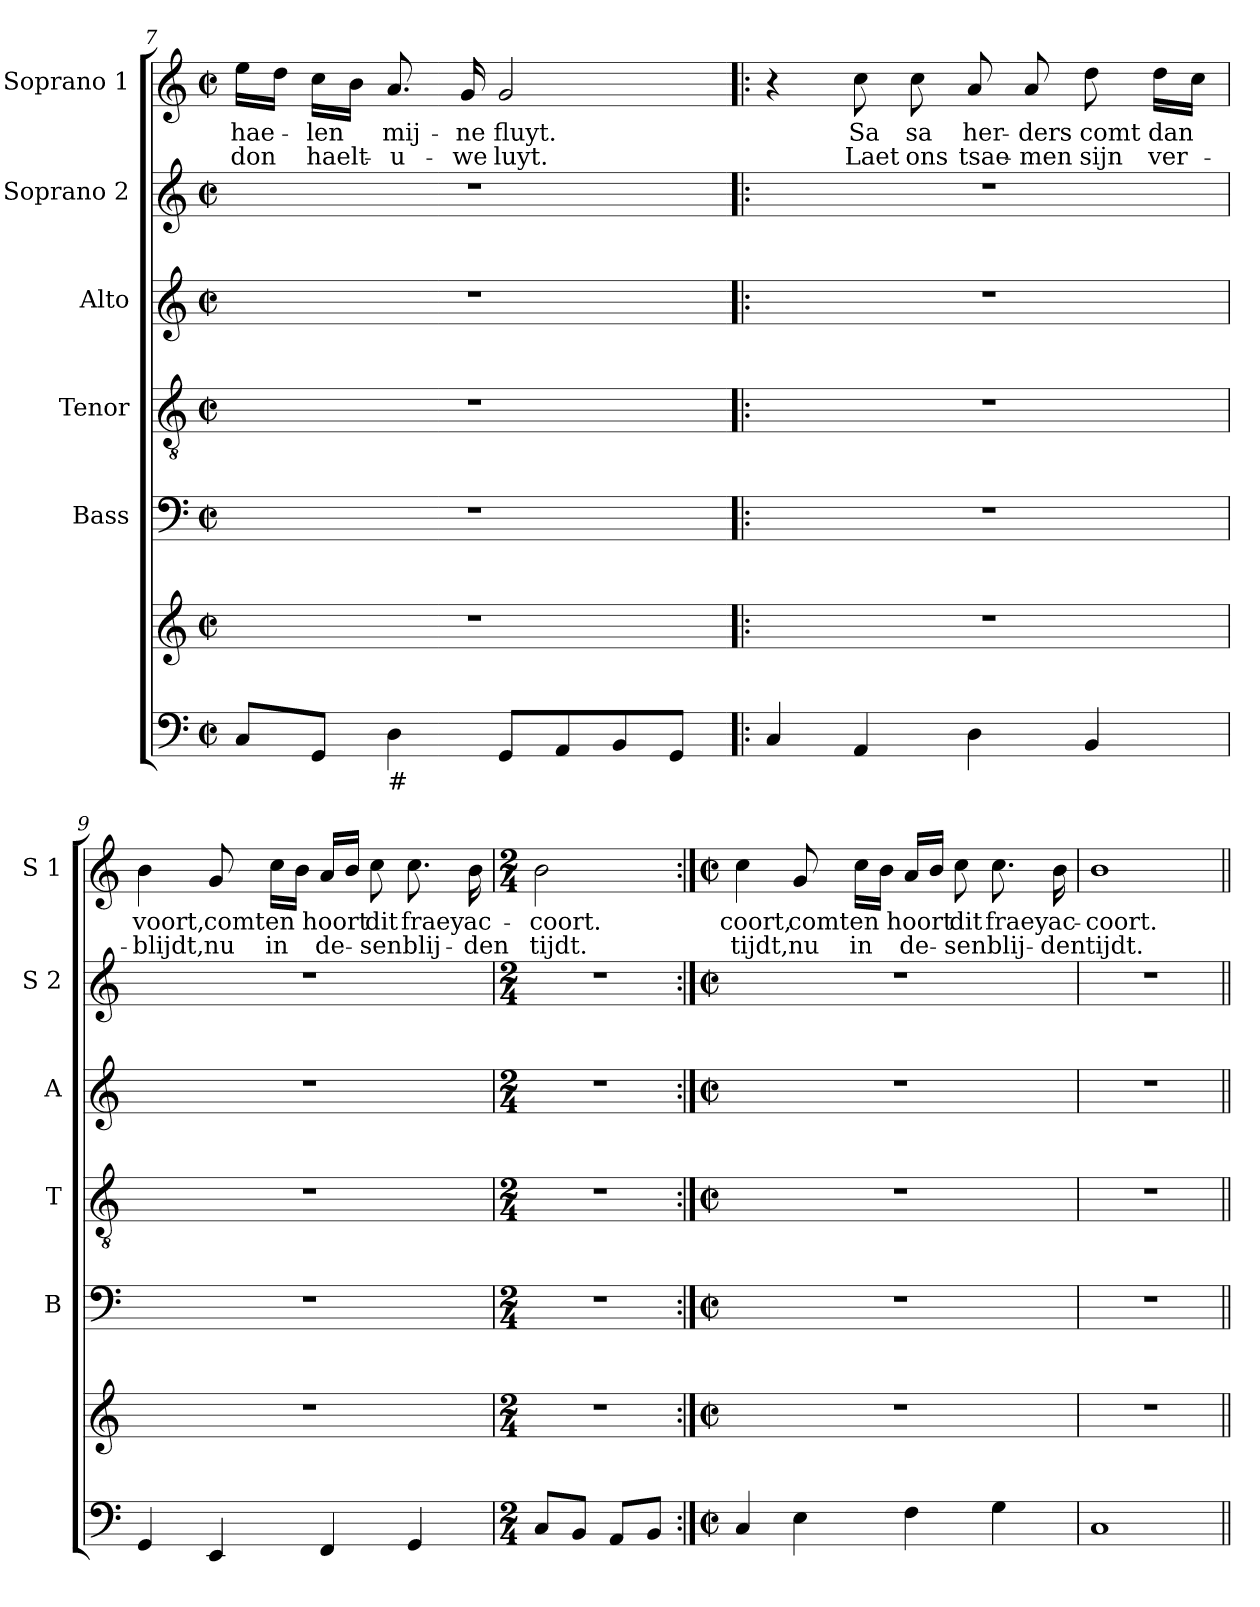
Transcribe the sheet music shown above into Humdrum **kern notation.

**kern	**kern	**kern	**kern	**kern	**kern	**kern	**text	**text
*part6	*part6	*part5	*part4	*part3	*part2	*part1	*part1	*part1
*staff7	*staff6	*staff5	*staff4	*staff3	*staff2	*staff1	*staff1	*staff1
*	*	*I"Bass	*I"Tenor	*I"Alto	*I"Soprano 2	*I"Soprano 1	*	*
*	*	*I'B	*I'T	*I'A	*I'S 2	*I'S 1	*	*
*clefF4	*clefG2	*clefF4	*clefGv2	*clefG2	*clefG2	*clefG2	*	*
*k[]	*k[]	*k[]	*k[]	*k[]	*k[]	*k[]	*	*
*C:	*C:	*C:	*C:	*C:	*C:	*C:	*	*
*M2/2	*M2/2	*M2/2	*M2/2	*M2/2	*M2/2	*M2/2	*	*
*met(c|)	*met(c|)	*met(c|)	*met(c|)	*met(c|)	*met(c|)	*met(c|)	*	*
=7	=7	=7	=7	=7	=7	=7	=7	=7
8C/L	1r	1r	1r	1r	1r	16ee\LL	hae-	don
.	.	.	.	.	.	16dd\JJ	.	.
8GG/J	.	.	.	.	.	16cc\LL	-len	haelt-
.	.	.	.	.	.	16b\JJ	.	.
!LO:TX:b:t=#	!	!	!	!	!	!	!	!
4D\	.	.	.	.	.	8.a/	mij-	-u-
.	.	.	.	.	.	16g/	-ne	-we
8GG/L	.	.	.	.	.	2g/	fluyt.	luyt.
8AA/	.	.	.	.	.	.	.	.
8BB/	.	.	.	.	.	.	.	.
8GG/J	.	.	.	.	.	.	.	.
=8!|:	=8!|:	=8!|:	=8!|:	=8!|:	=8!|:	=8!|:	=8!|:	=8!|:
4C/	1r	1r	1r	1r	1r	4r	.	.
4AA/	.	.	.	.	.	8cc\	Sa	Laet
.	.	.	.	.	.	8cc\	sa	ons
4D\	.	.	.	.	.	8a/	her-	tsae-
.	.	.	.	.	.	8a/	-ders	-men
4BB/	.	.	.	.	.	8dd\	comt	sijn
.	.	.	.	.	.	16dd\LL	dan	ver-
.	.	.	.	.	.	16cc\JJ	.	.
!!LO:LB:g=z
=9	=9	=9	=9	=9	=9	=9	=9	=9
4GG/	1r	1r	1r	1r	1r	4b\	voort,	-blijdt,
4EE/	.	.	.	.	.	8g/	comt	nu
.	.	.	.	.	.	16cc\LL	en	in
.	.	.	.	.	.	16b\JJ	.	.
4FF/	.	.	.	.	.	16a/LL	hoort	de-
.	.	.	.	.	.	16b/JJ	.	.
.	.	.	.	.	.	8cc\	dit	-sen
4GG/	.	.	.	.	.	8.cc\	fraey	blij-
.	.	.	.	.	.	16b\	ac-	-den
=10	=10	=10	=10	=10	=10	=10	=10	=10
*M2/4	*M2/4	*M2/4	*M2/4	*M2/4	*M2/4	*M2/4	*	*
8C/L	2r	2r	2r	2r	2r	2b\	-coort.	tijdt.
8BB/J	.	.	.	.	.	.	.	.
8AA/L	.	.	.	.	.	.	.	.
8BB/J	.	.	.	.	.	.	.	.
=11:|!	=11:|!	=11:|!	=11:|!	=11:|!	=11:|!	=11:|!	=11:|!	=11:|!
*M2/2	*M2/2	*M2/2	*M2/2	*M2/2	*M2/2	*M2/2	*	*
*met(c|)	*met(c|)	*met(c|)	*met(c|)	*met(c|)	*met(c|)	*met(c|)	*	*
4C/	1r	1r	1r	1r	1r	4cc\	coort,	tijdt,
4E\	.	.	.	.	.	8g/	comt	nu
.	.	.	.	.	.	16cc\LL	en	in
.	.	.	.	.	.	16b\JJ	.	.
4F\	.	.	.	.	.	16a/LL	hoort	de-
.	.	.	.	.	.	16b/JJ	.	.
.	.	.	.	.	.	8cc\	dit	-sen
4G\	.	.	.	.	.	8.cc\	fraey	blij-
.	.	.	.	.	.	16b\	ac-	-den
=12	=12	=12	=12	=12	=12	=12	=12	=12
1C	1r	1r	1r	1r	1r	1b	-coort.	tijdt.
=||	=||	=||	=||	=||	=||	=||	=||	=||
*-	*-	*-	*-	*-	*-	*-	*-	*-
